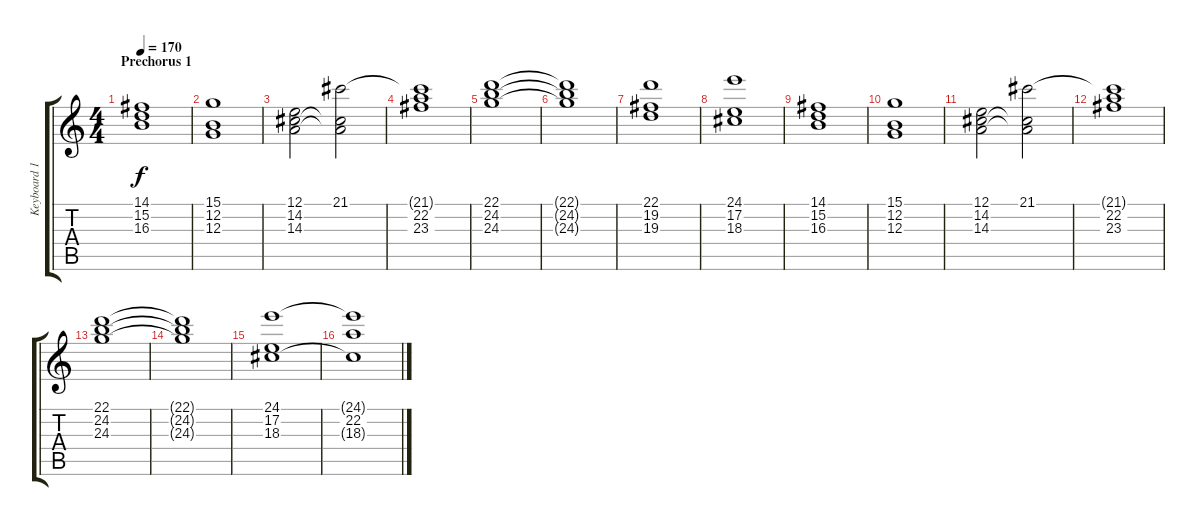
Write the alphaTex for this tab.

\track ("Keyboard 1" "Keyboard 1") {instrument stringensemble1}
\staff {score tabs}
\tuning (E4 B3 G3 D3 A2 E2) {hide}
\ts (4 4)
\section ("" "Prechorus 1")
\tempo 170
\clef g2
\ks c
(14.1 15.2 16.3).1{dy f} |
(15.1 12.2 12.3).1 |
(12.1 14.2 14.3).2 (21.1 14.2{t} 14.3{t}).2 |
(21.1{t} 22.2 23.3).1 |
(22.1 24.2 24.3).1 |
(22.1{t} 24.2{t} 24.3{t}).1 |
(22.1 19.2 19.3).1 |
(24.1 17.2 18.3).1 |
(14.1 15.2 16.3).1 |
(15.1 12.2 12.3).1 |
(12.1 14.2 14.3).2 (21.1 14.2{t} 14.3{t}).2 |
(21.1{t} 22.2 23.3).1 |
(22.1 24.2 24.3).1 |
(22.1{t} 24.2{t} 24.3{t}).1 |
(24.1 17.2 18.3).1 |
(24.1{t} 22.2 18.3{t}).1
